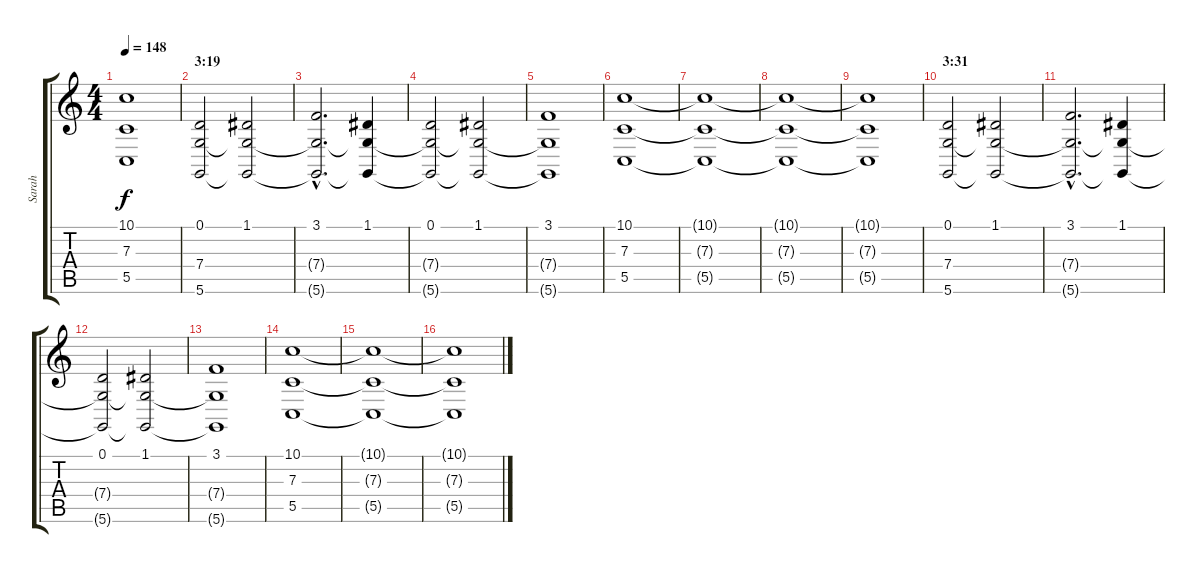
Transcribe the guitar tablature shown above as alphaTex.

\track ("Sarah" "Sarah") {instrument choiraahs}
\staff {score tabs}
\tuning (D4 A3 F3 C3 G2 D2) {hide}
\ts (4 4)
\tempo 148
\clef g2
\ks c
(10.1{t} 7.3{t} 5.5{t}).1{dy f} |
\section ("" "3:19")
(0.1 7.4 5.6).2 (1.1 7.4{t} 5.6{t}).2 |
(3.1{hac} 7.4{hac t} 5.6{hac t}).2{d} (1.1 7.4{t} 5.6{t}).4 |
(0.1 7.4{t} 5.6{t}).2 (1.1 7.4{t} 5.6{t}).2 |
(3.1 7.4{t} 5.6{t}).1 |
(10.1 7.3 5.5).1 |
(10.1{t} 7.3{t} 5.5{t}).1 |
(10.1{t} 7.3{t} 5.5{t}).1 |
(10.1{t} 7.3{t} 5.5{t}).1 |
\section ("" "3:31")
(0.1 7.4 5.6).2 (1.1 7.4{t} 5.6{t}).2 |
(3.1{hac} 7.4{hac t} 5.6{hac t}).2{d} (1.1 7.4{t} 5.6{t}).4 |
(0.1 7.4{t} 5.6{t}).2 (1.1 7.4{t} 5.6{t}).2 |
(3.1 7.4{t} 5.6{t}).1 |
(10.1 7.3 5.5).1 |
(10.1{t} 7.3{t} 5.5{t}).1 |
(10.1{t} 7.3{t} 5.5{t}).1
